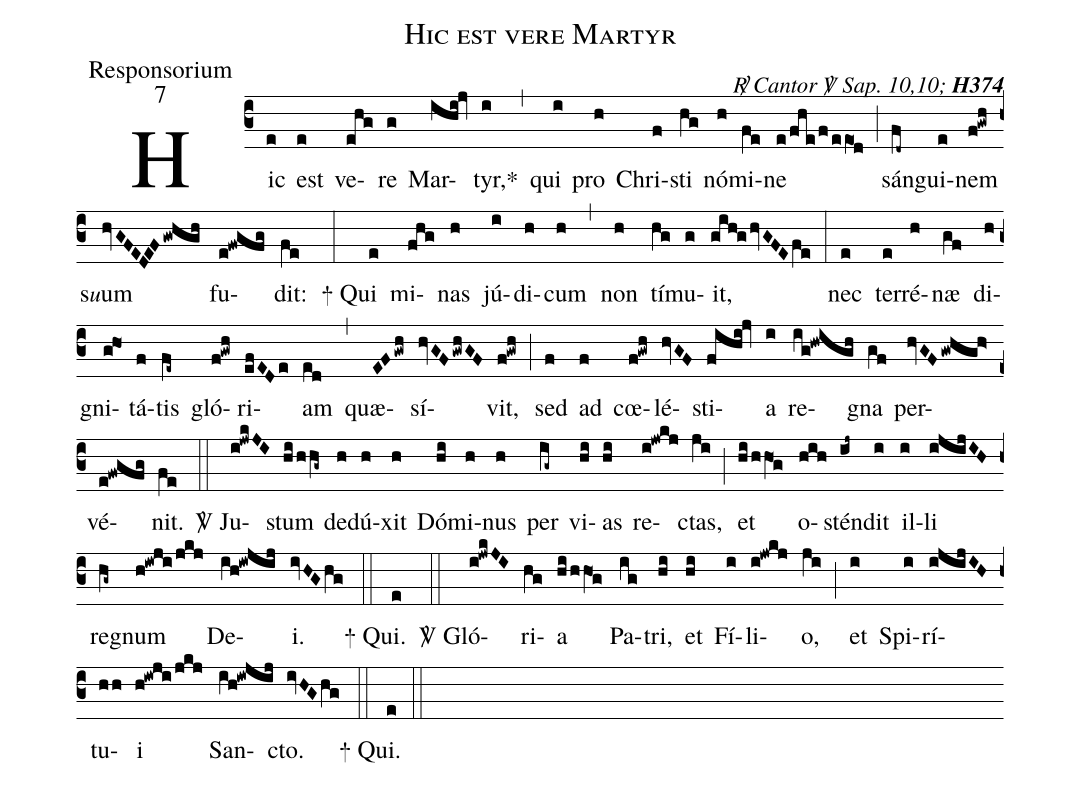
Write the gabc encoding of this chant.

name:Hic est vere Martyr;
office-part:Responsorium;
mode:7;
commentary:{\itshape\mdseries \Rbar\  Cantor \Vbar\ Sap.\ 10,10;\/} {\bfseries H374};
%%
(c3) Hic(e) est(e) ve(ehg)re(g) Mar(ihi!jv)tyr,<sp>*</sp>(i) (,)
qui(i) pro(h) Chri(f)sti(hg) nó(h)mi(fe)ne(e/fhe/f/eeO1d) (;)
sán(fd~)gui(e)nem(f!gwh) s<e>u</e>um(hvGFEDEFgwhgh) fu(e!fwgfg)dit:(fe) (:)
<sp>+</sp> Qui(e) mi(fhg)nas(h) jú(i)di(h)cum(h) (,)
non(h) tí(hg)mu(g)it,(gih!ghvGFEfe) (:)
nec(e) ter(e)ré(h)næ(gf) di(h)gni(g!ho1)tá(f)tis(fe~) gló(f!gwh)ri(efEDe)am(ed) (,)
quæ(EFgwh)sí(hvGFgwhGF)vit,(f!gwh) (;)
sed(f) ad(f) cœ(f!gwh)lé(hvGF)sti(fihi!jv)a(i) re(ig!hwigh)gna(gf) per(hvGFgwhgh>)vé(e!fwgfg)nit.(fe) (::)
<sp>V/</sp> Ju(i!jwkJI)stum(hi/hhg~) de(h)dú(h)xit(h) Dó(hi)mi(h)nus(h) per(ig~) vi(hi)as(hi) re(i!jwkj)ctas,(ji) (;)
et(hi/hhO1g) o(hih)stén(ij~)dit(i) il(i)li(ijijIH) re(hg~)gnum(h!iwji/jkj) De(ih!iwjij)i.(ivHGhg) (::)
<sp>+</sp> Qui.(e) (::)
<sp>V/</sp> Gló(i!jwkJI)ri(hg)a(hi/hhO1g) Pa(ig)tri,(hi) et(hi) Fí(i)li(i!jwkj)o,(ji) (;) et(i) Spi(i)rí(ijijIH)tu(hh)i(h!iwji/jkj) San(ih!iwjij)cto.(ivHGhg)  (::)
<sp>+</sp> Qui.(e) (::)
